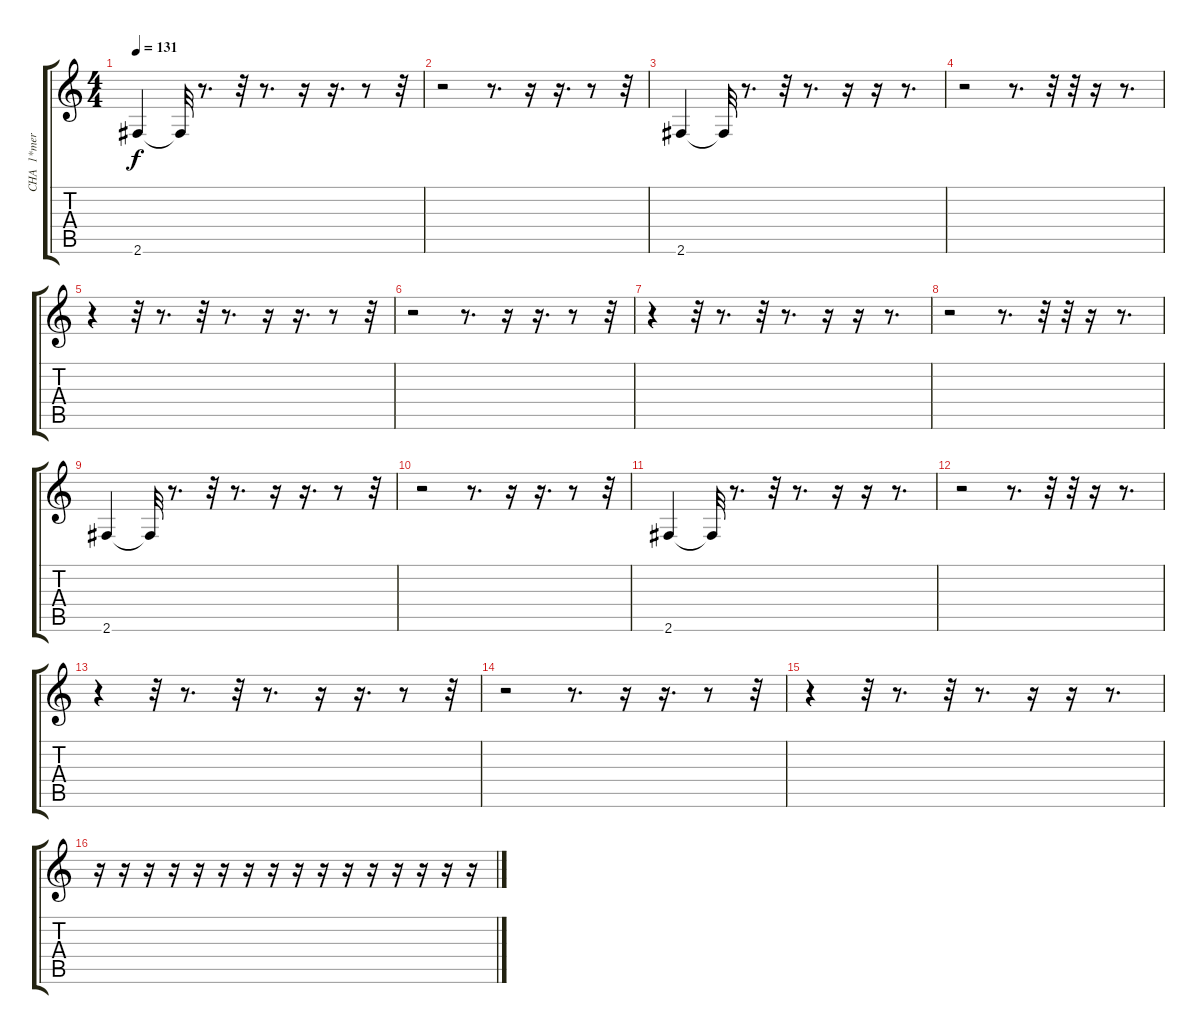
\track ("CHA  1*merged" "CHA  1*mer") {instrument electricbassfinger}
\staff {score tabs}
\tuning (E4 B3 G3 D3 A2 E2) {hide}
\ts (4 4)
\tempo 131
\clef g2
\ks c
2.6.4{dy f} 2.6{t}.32 r.8{d} r.32 r.8{d} r.16 r.16{d} r.8 r.32 |
r.2 r.8{d} r.16 r.16{d} r.8 r.32 |
2.6.4 2.6{t}.32 r.8{d} r.32 r.8{d} r.16 r.16 r.8{d} |
r.2 r.8{d} r.32 r.32 r.16 r.8{d} |
r.4 r.32 r.8{d} r.32 r.8{d} r.16 r.16{d} r.8 r.32 |
r.2 r.8{d} r.16 r.16{d} r.8 r.32 |
r.4 r.32 r.8{d} r.32 r.8{d} r.16 r.16 r.8{d} |
r.2 r.8{d} r.32 r.32 r.16 r.8{d} |
2.6.4 2.6{t}.32 r.8{d} r.32 r.8{d} r.16 r.16{d} r.8 r.32 |
r.2 r.8{d} r.16 r.16{d} r.8 r.32 |
2.6.4 2.6{t}.32 r.8{d} r.32 r.8{d} r.16 r.16 r.8{d} |
r.2 r.8{d} r.32 r.32 r.16 r.8{d} |
r.4 r.32 r.8{d} r.32 r.8{d} r.16 r.16{d} r.8 r.32 |
r.2 r.8{d} r.16 r.16{d} r.8 r.32 |
r.4 r.32 r.8{d} r.32 r.8{d} r.16 r.16 r.8{d} |
r.16 r.16 r.16 r.16 r.16 r.16 r.16 r.16 r.16 r.16 r.16 r.16 r.16 r.16 r.16 r.16
